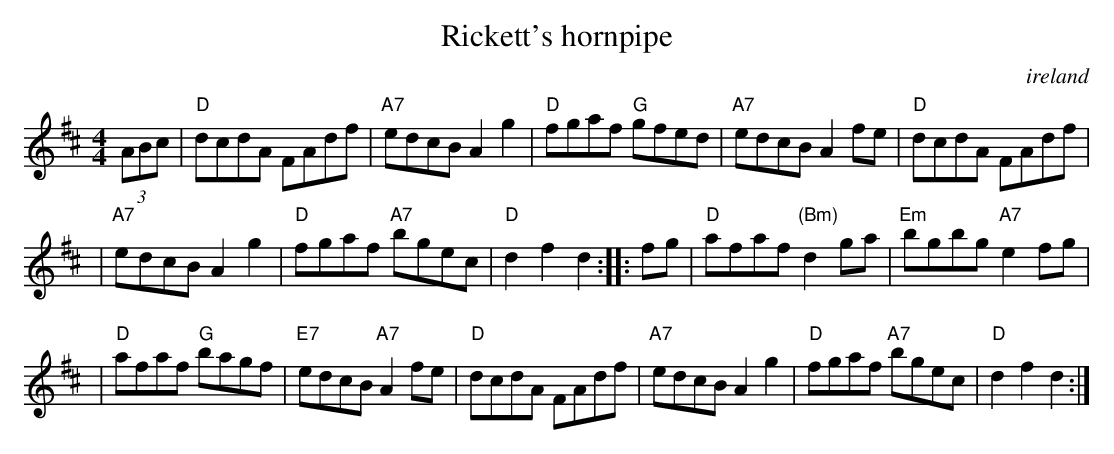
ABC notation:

X:1
T: Rickett's hornpipe
O:ireland
M: 4/4
K: D
(3ABc \
| "D"dcdA FAdf | "A7"edcB A2g2 | "D"fgaf "G"gfed | "A7"edcB A2fe | "D"dcdA FAdf |
| "A7"edcB A2g2 | "D"fgaf "A7"bgec | "D"d2f2 d2 :: fg | "D"afaf "(Bm)"d2ga | "Em"bgbg "A7"e2fg |
| "D"afaf "G"bagf | "E7"edcB "A7"A2fe | "D"dcdA FAdf | "A7"edcB A2g2 | "D"fgaf "A7"bgec | "D"d2f2 d2 :|
